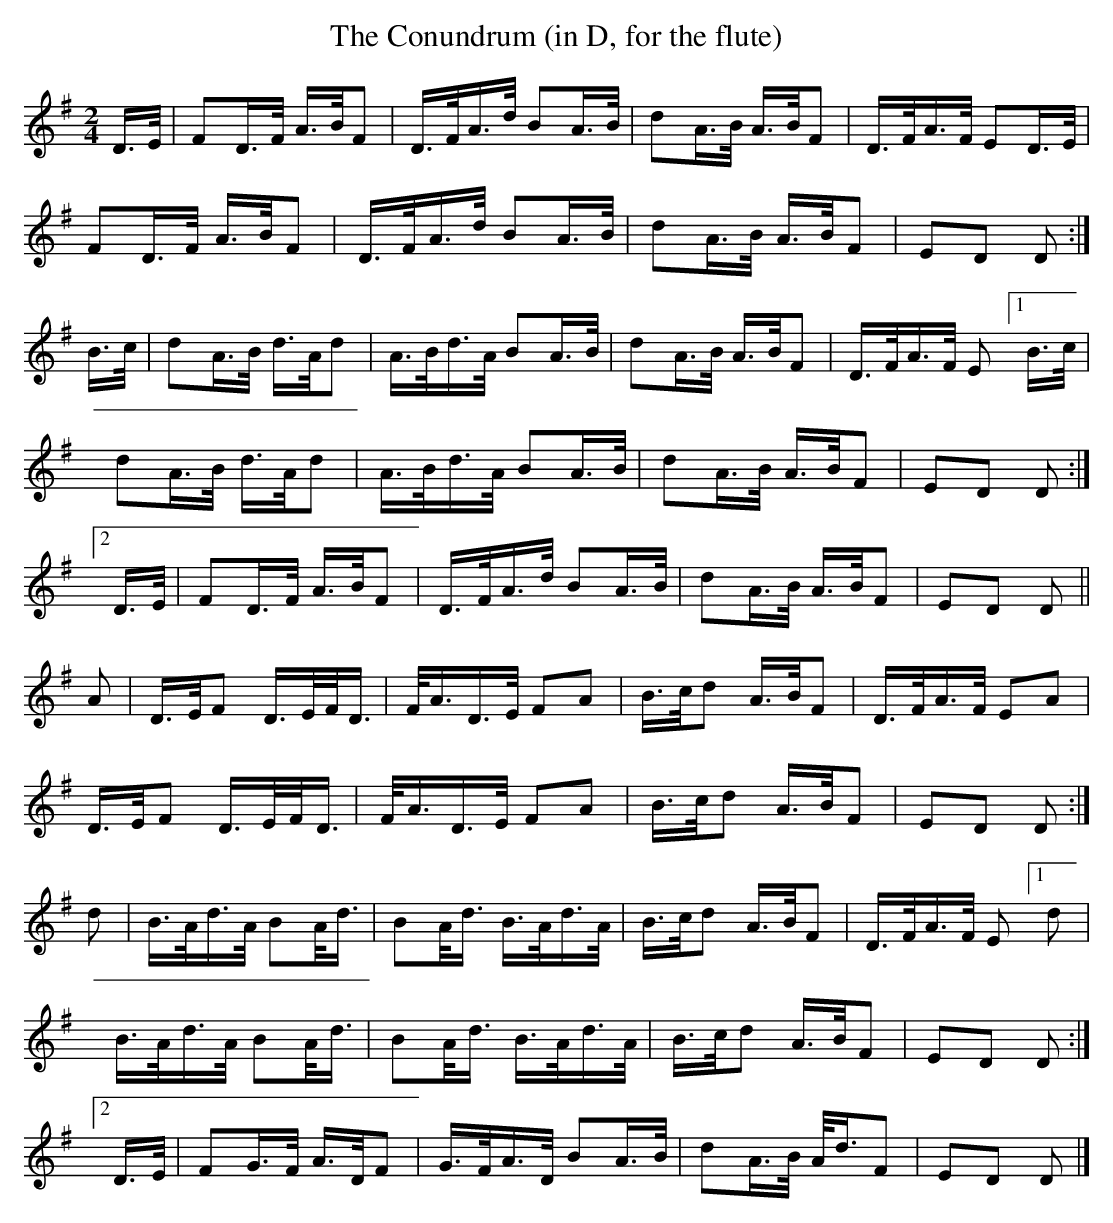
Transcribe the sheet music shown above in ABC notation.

X:1
T:The Conundrum (in D, for the flute)
M:2/4
L:1/16
K:D Mixolydian
   D>E|F2D>F  A>BF2 |D>FA>d B2A>B |d2A>B A>BF2|D>FA>F E2D>E  |
       F2D>F  A>BF2 |D>FA>d B2A>B |d2A>B A>BF2|E2D2   D2    :|
   B>c|d2A>B  d>Ad2 |A>Bd>A B2A>B |d2A>B A>BF2|D>FA>F E2[1B>c|
       d2A>B  d>Ad2 |A>Bd>A B2A>B |d2A>B A>BF2|E2D2   D2    :|
[2 D>E|F2D>F  A>BF2 |D>FA>d B2A>B |d2A>B A>BF2|E2D2   D2    ||
   A2 |D>EF2  D>EF<D|F<AD>E F2A2  |B>cd2 A>BF2|D>FA>F E2A2   |
       D>EF2  D>EF<D|F<AD>E F2A2  |B>cd2 A>BF2|E2D2   D2    :|
   d2 |B>Ad>A B2A<d |B2A<d  B>Ad>A|B>cd2 A>BF2|D>FA>F E2[1d2 |
       B>Ad>A B2A<d |B2A<d  B>Ad>A|B>cd2 A>BF2|E2D2   D2    :|
[2 D>E|F2G>F  A>DF2 |G>FA>D B2A>B |d2A>B A<dF2|E2D2   D2    |]
